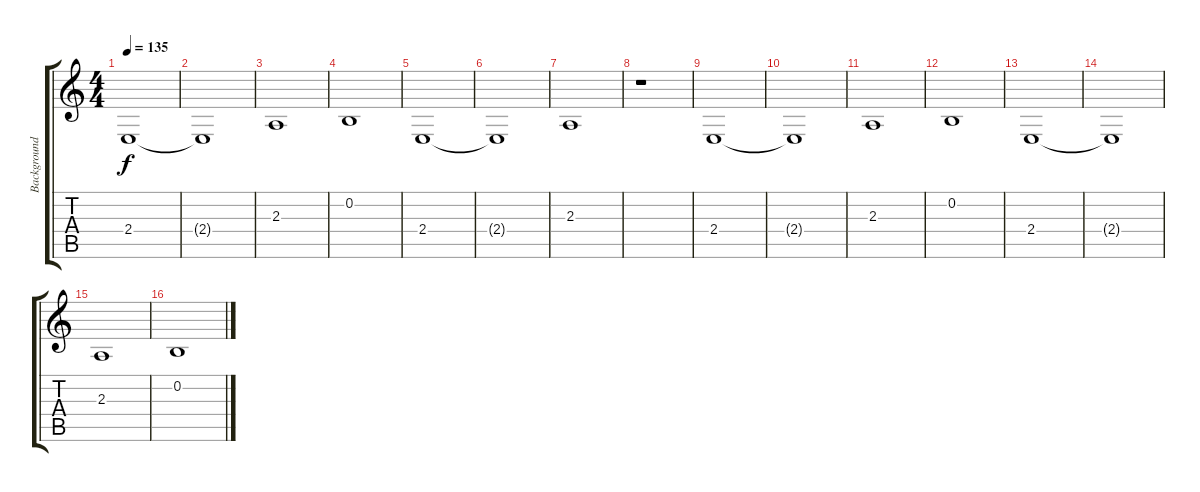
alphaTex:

\track ("Background" "Background") {instrument pad2warm}
\staff {score tabs}
\tuning (E4 B3 G3 D3 A2 E2) {hide}
\ts (4 4)
\tempo 135
\clef g2
\ks c
2.4.1{dy f instrument pad2warm} |
2.4{t}.1 |
2.3.1 |
0.2.1 |
2.4.1 |
2.4{t}.1 |
2.3.1 |
r.1 |
2.4.1 |
2.4{t}.1 |
2.3.1 |
0.2.1 |
2.4.1 |
2.4{t}.1 |
2.3.1 |
0.2.1
